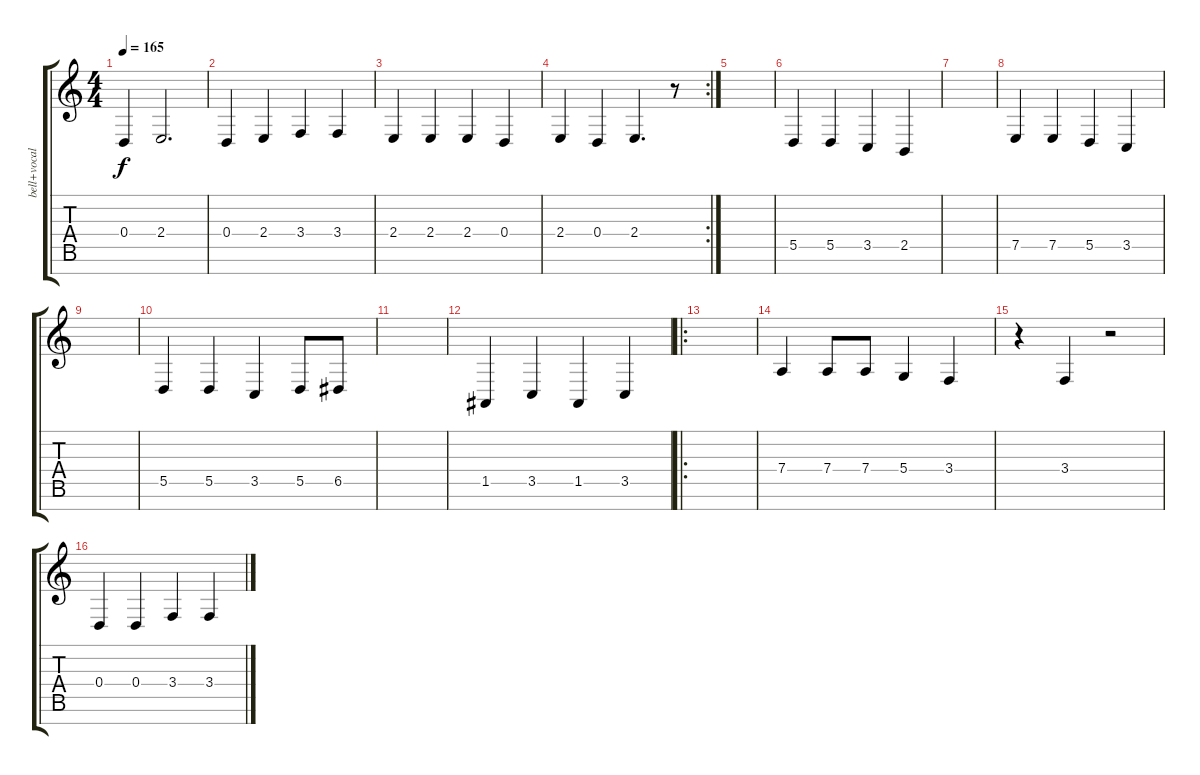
\track ("bell+vocals" "bell+vocal") {instrument tubularbells}
\staff {score tabs}
\tuning (E4 B3 G3 D3 A2 D2 B1) {hide}
\ts (4 4)
\tempo 165
\clef g2
\ks c
0.4.4{dy f} 2.4.2{d} |
0.4.4 2.4.4 3.4.4 3.4.4 |
2.4.4 2.4.4 2.4.4 0.4.4 |
\rc 2
2.4.4 0.4.4 2.4.4{d} r.8 |
|
5.5.4 5.5.4 3.5.4 2.5.4 |
|
7.5.4 7.5.4 5.5.4 3.5.4 |
|
5.5.4 5.5.4 3.5.4 5.5.8 6.5.8 |
|
1.5.4 3.5.4 1.5.4 3.5.4 |
\ro
|
7.4.4 7.4.8 7.4.8 5.4.4 3.4.4 |
r.4 3.4.4 r.2 |
0.4.4 0.4.4 3.4.4 3.4.4
